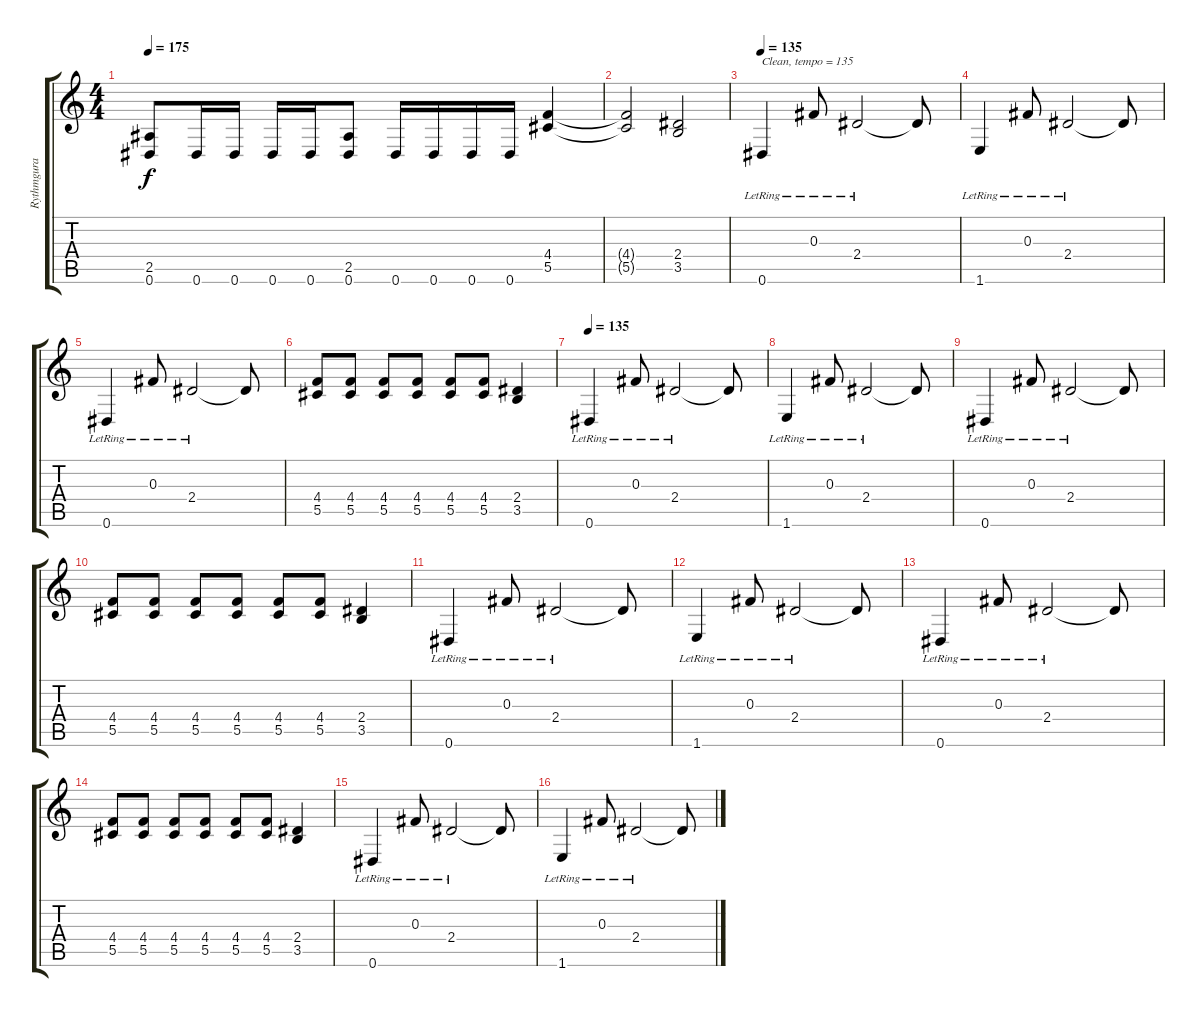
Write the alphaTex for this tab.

\track ("Rythmgura" "Rythmgura") {instrument distortionguitar}
\staff {score tabs}
\tuning (Eb4 Bb3 Gb3 Db3 Ab2 Eb2) {hide}
\ts (4 4)
\tempo 175
\clef g2
\ks c
(2.5 0.6).8{dy f} 0.6.16 0.6.16 0.6.16 0.6.16 (2.5 0.6).8 0.6.16 0.6.16 0.6.16 0.6.16 (4.4 5.5).4 |
(4.4{t} 5.5{t}).2 (2.4 3.5).2 |
\tempo 135
0.6{lr}.4{txt "Clean, tempo = 135" volume 12 instrument electricguitarclean} 0.3{lr}.8 2.4{lr}.2 2.4{t}.8 |
1.6{lr}.4 0.3{lr}.8 2.4{lr}.2 2.4{t}.8 |
0.6{lr}.4 0.3{lr}.8 2.4{lr}.2 2.4{t}.8 |
(4.4 5.5).8 (4.4 5.5).8 (4.4 5.5).8 (4.4 5.5).8 (4.4 5.5).8 (4.4 5.5).8 (2.4 3.5).4 |
\tempo 135
0.6{lr}.4 0.3{lr}.8 2.4{lr}.2 2.4{t}.8 |
1.6{lr}.4 0.3{lr}.8 2.4{lr}.2 2.4{t}.8 |
0.6{lr}.4 0.3{lr}.8 2.4{lr}.2 2.4{t}.8 |
(4.4 5.5).8 (4.4 5.5).8 (4.4 5.5).8 (4.4 5.5).8 (4.4 5.5).8 (4.4 5.5).8 (2.4 3.5).4 |
0.6{lr}.4 0.3{lr}.8 2.4{lr}.2 2.4{t}.8 |
1.6{lr}.4 0.3{lr}.8 2.4{lr}.2 2.4{t}.8 |
0.6{lr}.4 0.3{lr}.8 2.4{lr}.2 2.4{t}.8 |
(4.4 5.5).8 (4.4 5.5).8 (4.4 5.5).8 (4.4 5.5).8 (4.4 5.5).8 (4.4 5.5).8 (2.4 3.5).4 |
0.6{lr}.4 0.3{lr}.8 2.4{lr}.2 2.4{t}.8 |
1.6{lr}.4 0.3{lr}.8 2.4{lr}.2 2.4{t}.8
